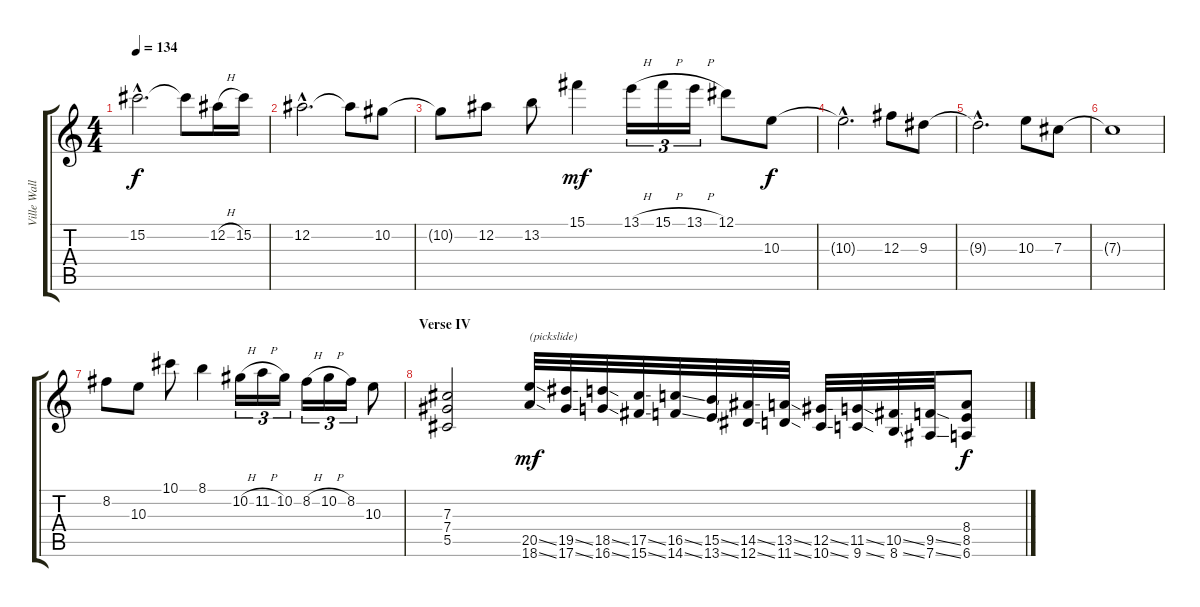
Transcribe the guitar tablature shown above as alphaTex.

\track ("Ville Wallenius - Guitar II" "Ville Wall") {instrument distortionguitar}
\staff {score tabs}
\tuning (Eb4 Bb3 Gb3 Db3 Ab2 Eb2) {hide}
\ts (4 4)
\tempo 134
\clef g2
\ks c
15.2{hac t}.2{d dy f} 15.2{t}.8 12.2{h}.16 15.2.16 |
12.2{hac}.2{d} 12.2{t}.8 10.2.8 |
10.2{t}.8 12.2.8 13.2.8 15.1.4{dy mf} 13.1{h}.16{tu (3 2)} 15.1{h}.16{tu (3 2)} 13.1{h}.16{tu (3 2)} 12.1.8 10.3.8{dy f} |
10.3{hac t}.2{d} 12.3.8 9.3.8 |
9.3{hac t}.2{d} 10.3.8 7.3.8 |
7.3{t}.1 |
8.2.8 10.3.8 10.1.8 8.1.4 10.2{h}.16{tu (3 2)} 11.2{h}.16{tu (3 2)} 10.2.16{tu (3 2)} 8.2{h}.16{tu (3 2)} 10.2{h}.16{tu (3 2)} 8.2.16{tu (3 2)} 10.3.8 |
\section ("" "Verse IV")
(7.3 7.4 5.5).2 (20.5{ss} 18.6{ss}).32{txt "(pickslide)" dy mf} (19.5{ss} 17.6{ss}).32 (18.5{ss} 16.6{ss}).32 (17.5{ss} 15.6{ss}).32 (16.5{ss} 14.6{ss}).32 (15.5{ss} 13.6{ss}).32 (14.5{ss} 12.6{ss}).32 (13.5{ss} 11.6{ss}).32 (12.5{ss} 10.6{ss}).32 (11.5{ss} 9.6{ss}).32 (10.5{ss} 8.6{ss}).32 (9.5{ss} 7.6{ss}).32 (8.4 8.5 6.6).8{dy f}
